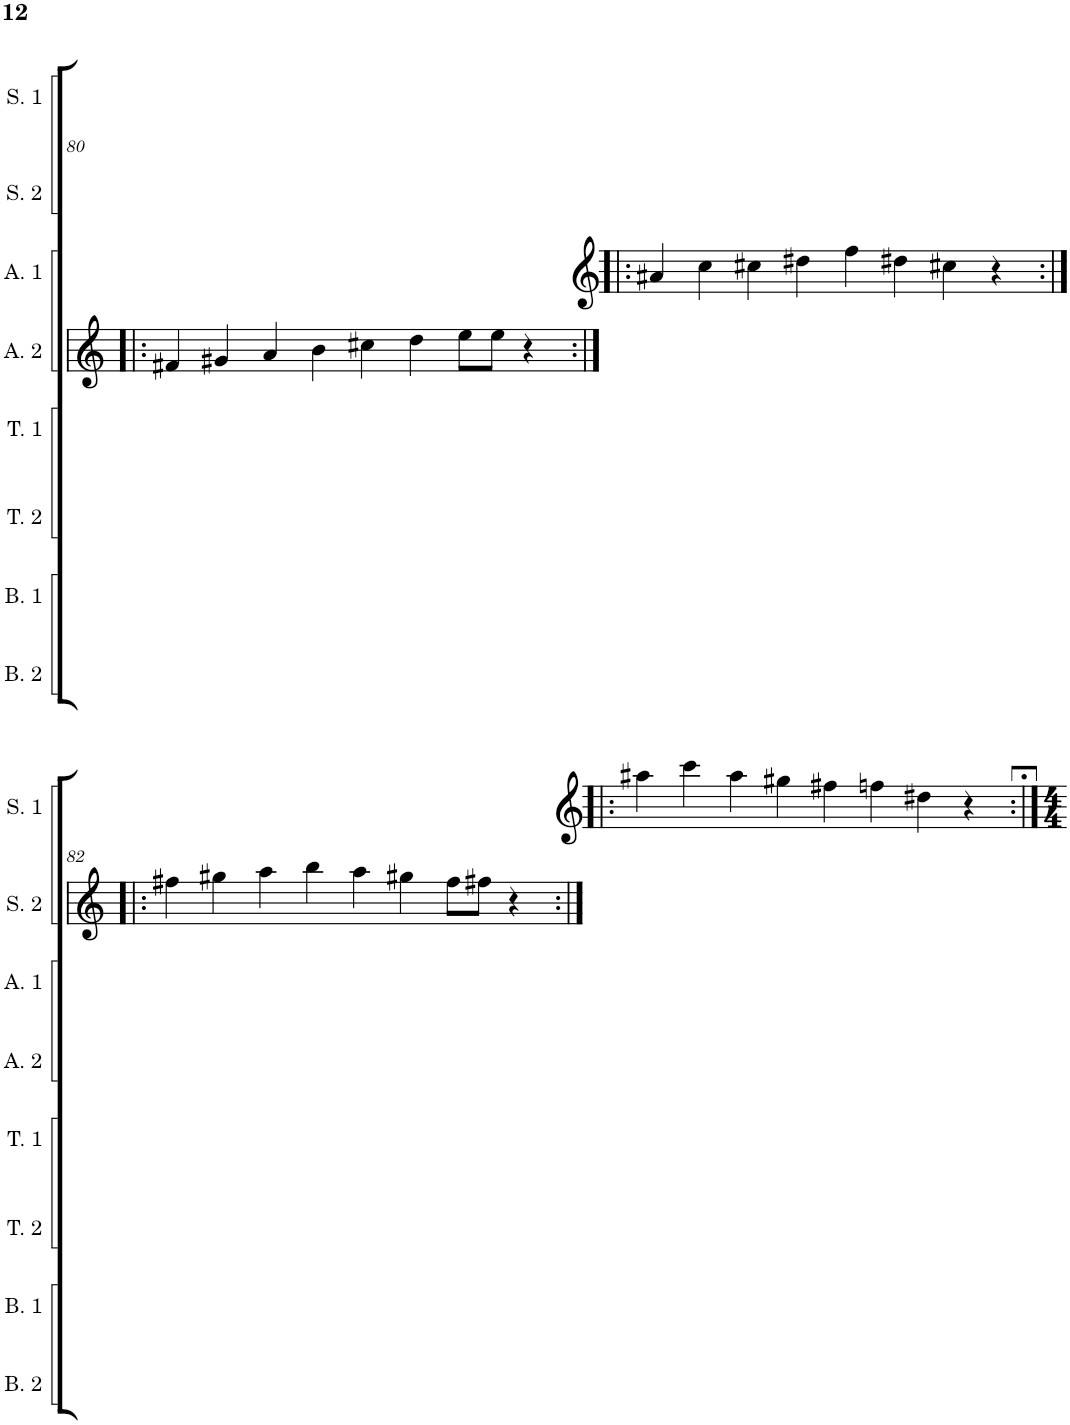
**kern	**kern	**kern	**kern	**kern	**kern	**kern	**kern
*part8	*part7	*part6	*part5	*part4	*part3	*part2	*part1
*staff8	*staff7	*staff6	*staff5	*staff4	*staff3	*staff2	*staff1
*I"Bass 2	*I"Bass 1	*I"Tenor 2	*I"Tenor 1	*I"Alto 2	*I"Alto 1	*I"Soprano 2	*I"Soprano 1
*I'B. 2	*I'B. 1	*I'T. 2	*I'T. 1	*I'A. 2	*I'A. 1	*I'S. 2	*I'S. 1
!!LO:PB:g=z
*clefF4	*clefF4	*clefGv2	*clefGv2	*clefG2	*clefG2	*clefG2	*clefG2
*k[]	*k[]	*k[]	*k[]	*k[]	*k[]	*k[]	*k[]
*M8/4	*M8/4	*M8/4	*M8/4	*M8/4	*M8/4	*M8/4	*M8/4
=80!|:	=80!|:	=80!|:	=80!|:	=80!|:	=80!|:	=80!|:	=80!|:
0r	0r	0r	0r	4f#X/	0r	0r	0r
.	.	.	.	4g#X/	.	.	.
.	.	.	.	4a/	.	.	.
.	.	.	.	4b\	.	.	.
.	.	.	.	4cc#X\	.	.	.
.	.	.	.	4dd\	.	.	.
.	.	.	.	8ee\L	.	.	.
.	.	.	.	8ee\J	.	.	.
.	.	.	.	4r	.	.	.
=81:|!|:	=81:|!|:	=81:|!|:	=81:|!|:	=81:|!|:	=81:|!|:	=81:|!|:	=81:|!|:
0r	0r	0r	0r	0r	4a#X/	0r	0r
.	.	.	.	.	4cc\	.	.
.	.	.	.	.	4cc#X\	.	.
.	.	.	.	.	4dd#X\	.	.
.	.	.	.	.	4ff\	.	.
.	.	.	.	.	4dd#X\	.	.
.	.	.	.	.	4cc#X\	.	.
.	.	.	.	.	4r	.	.
!!LO:LB:g=z
=82:|!|:	=82:|!|:	=82:|!|:	=82:|!|:	=82:|!|:	=82:|!|:	=82:|!|:	=82:|!|:
0r	0r	0r	0r	0r	0r	4ff#X\	0r
.	.	.	.	.	.	4gg#X\	.
.	.	.	.	.	.	4aa\	.
.	.	.	.	.	.	4bb\	.
.	.	.	.	.	.	4aa\	.
.	.	.	.	.	.	4gg#X\	.
.	.	.	.	.	.	8ff#\L	.
.	.	.	.	.	.	8ff#X\J	.
.	.	.	.	.	.	4r	.
=83:|!|:	=83:|!|:	=83:|!|:	=83:|!|:	=83:|!|:	=83:|!|:	=83:|!|:	=83:|!|:
0r	0r	0r	0r	0r	0r	0r	4aa#X\
.	.	.	.	.	.	.	4ccc\
.	.	.	.	.	.	.	4aa#\
.	.	.	.	.	.	.	4gg#X\
.	.	.	.	.	.	.	4ff#X\
.	.	.	.	.	.	.	4ffn\
.	.	.	.	.	.	.	4dd#X\
.	.	.	.	.	.	.	4r
=:|!	=:|!	=:|!	=:|!	=:|!	=:|!	=:|!	=:|!
*-	*-	*-	*-	*-	*-	*-	*-
